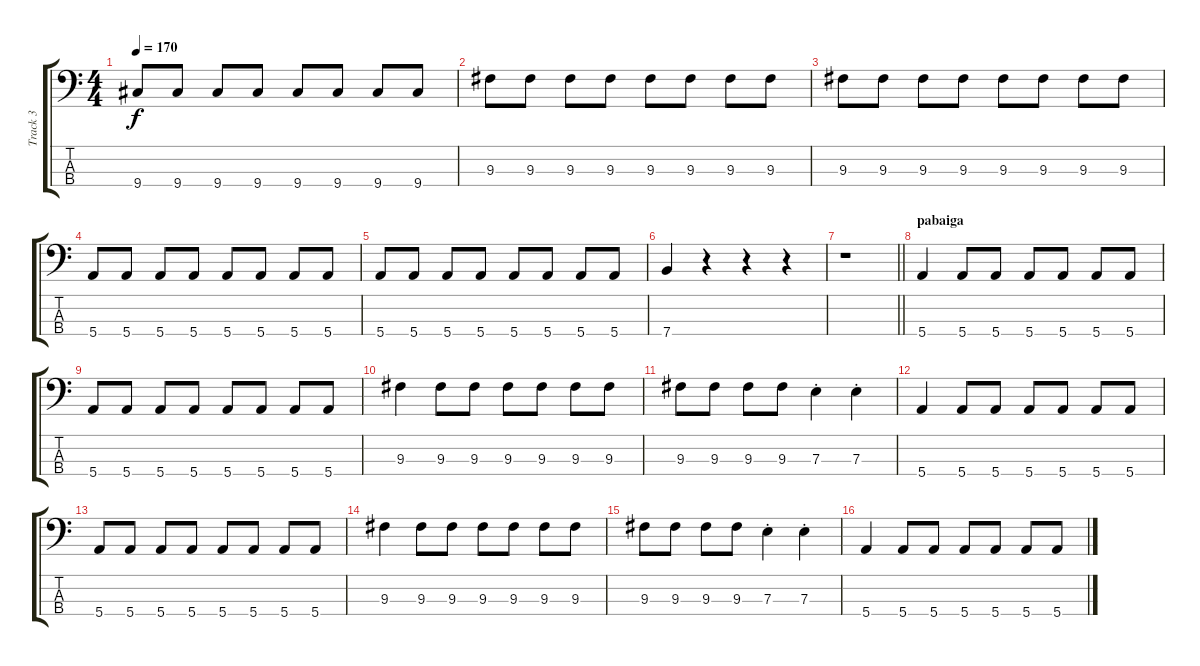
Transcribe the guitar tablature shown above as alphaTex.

\track ("Track 3" "Track 3") {instrument electricbassfinger}
\staff {score tabs}
\tuning (G2 D2 A1 E1) {hide}
\ts (4 4)
\tempo 170
\clef f4
\ks c
9.4.8{dy f} 9.4.8 9.4.8 9.4.8 9.4.8 9.4.8 9.4.8 9.4.8 |
9.3.8 9.3.8 9.3.8 9.3.8 9.3.8 9.3.8 9.3.8 9.3.8 |
9.3.8 9.3.8 9.3.8 9.3.8 9.3.8 9.3.8 9.3.8 9.3.8 |
5.4.8 5.4.8 5.4.8 5.4.8 5.4.8 5.4.8 5.4.8 5.4.8 |
5.4.8 5.4.8 5.4.8 5.4.8 5.4.8 5.4.8 5.4.8 5.4.8 |
7.4.4 r.4 r.4 r.4 |
\barLineRight lightlight
r.1 |
\section ("" "pabaiga")
5.4.4 5.4.8 5.4.8 5.4.8 5.4.8 5.4.8 5.4.8 |
5.4.8 5.4.8 5.4.8 5.4.8 5.4.8 5.4.8 5.4.8 5.4.8 |
9.3.4 9.3.8 9.3.8 9.3.8 9.3.8 9.3.8 9.3.8 |
9.3.8 9.3.8 9.3.8 9.3.8 7.3{st}.4 7.3{st}.4 |
5.4.4 5.4.8 5.4.8 5.4.8 5.4.8 5.4.8 5.4.8 |
5.4.8 5.4.8 5.4.8 5.4.8 5.4.8 5.4.8 5.4.8 5.4.8 |
9.3.4 9.3.8 9.3.8 9.3.8 9.3.8 9.3.8 9.3.8 |
9.3.8 9.3.8 9.3.8 9.3.8 7.3{st}.4 7.3{st}.4 |
5.4.4 5.4.8 5.4.8 5.4.8 5.4.8 5.4.8 5.4.8
